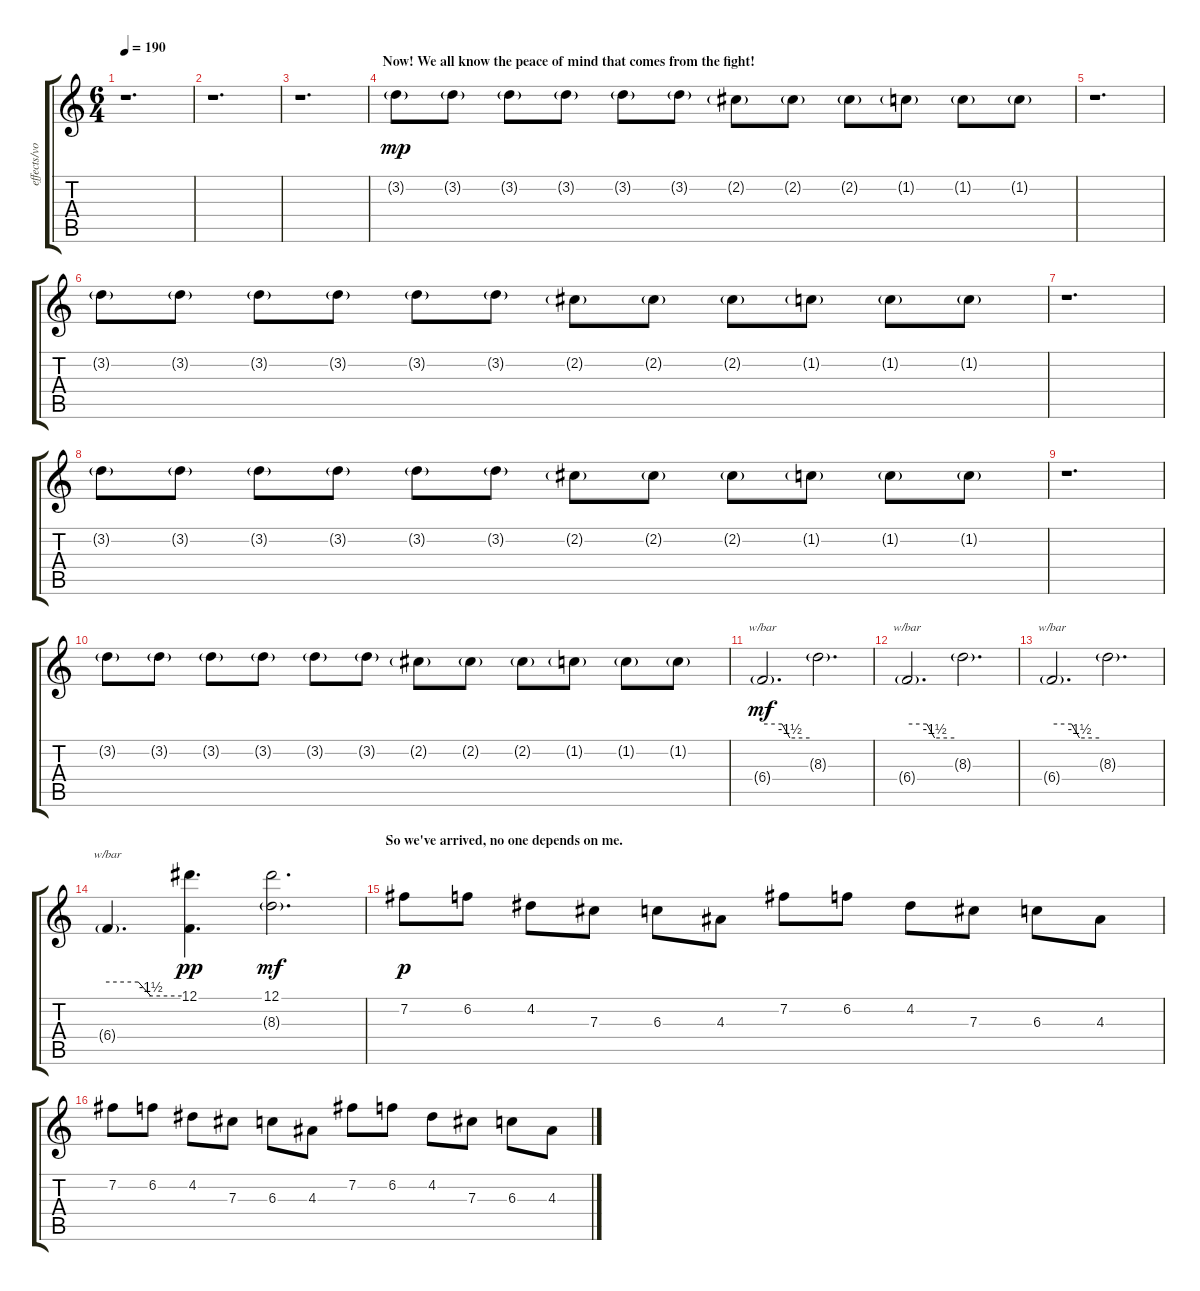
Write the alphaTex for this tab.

\track ("effects/vocals" "effects/vo") {instrument electricguitarjazz}
\staff {score tabs}
\tuning (Eb4 B3 Gb3 B2 Gb2 B1) {hide}
\ts (6 4)
\tempo 190
\clef g2
\ks c
r.1{d dy ppp} |
r.1{d} |
r.1{d} |
\section ("" "Now! We all know the peace of mind that comes from the fight!")
3.2{g}.8{dy mp} 3.2{g}.8 3.2{g}.8 3.2{g}.8 3.2{g}.8 3.2{g}.8 2.2{g}.8 2.2{g}.8 2.2{g}.8 1.2{g}.8 1.2{g}.8 1.2{g}.8 |
r.1{d} |
3.2{g}.8 3.2{g}.8 3.2{g}.8 3.2{g}.8 3.2{g}.8 3.2{g}.8 2.2{g}.8 2.2{g}.8 2.2{g}.8 1.2{g}.8 1.2{g}.8 1.2{g}.8 |
r.1{d} |
3.2{g}.8 3.2{g}.8 3.2{g}.8 3.2{g}.8 3.2{g}.8 3.2{g}.8 2.2{g}.8 2.2{g}.8 2.2{g}.8 1.2{g}.8 1.2{g}.8 1.2{g}.8 |
r.1{d} |
3.2{g}.8 3.2{g}.8 3.2{g}.8 3.2{g}.8 3.2{g}.8 3.2{g}.8 2.2{g}.8 2.2{g}.8 2.2{g}.8 1.2{g}.8 1.2{g}.8 1.2{g}.8 |
6.4{g}.2{d tbe (custom default 0 0 25 0 35 -6 60 -6) dy mf} 8.3{g}.2{d} |
6.4{g}.2{d tbe (custom default 0 0 25 0 35 -6 60 -6)} 8.3{g}.2{d} |
6.4{g}.2{d tbe (custom default 0 0 25 0 35 -6 60 -6)} 8.3{g}.2{d} |
6.4{g}.4{d tbe (custom default 0 0 25 0 35 -6 60 -6)} (12.1 6.4{t}).4{d dy pp} (12.1 8.3{g}).2{d dy mf} |
\section ("" "So we've arrived, no one depends on me.")
7.2.8{dy p} 6.2.8 4.2.8 7.3.8 6.3.8 4.3.8 7.2.8 6.2.8 4.2.8 7.3.8 6.3.8 4.3.8 |
7.2.8 6.2.8 4.2.8 7.3.8 6.3.8 4.3.8 7.2.8 6.2.8 4.2.8 7.3.8 6.3.8 4.3.8
